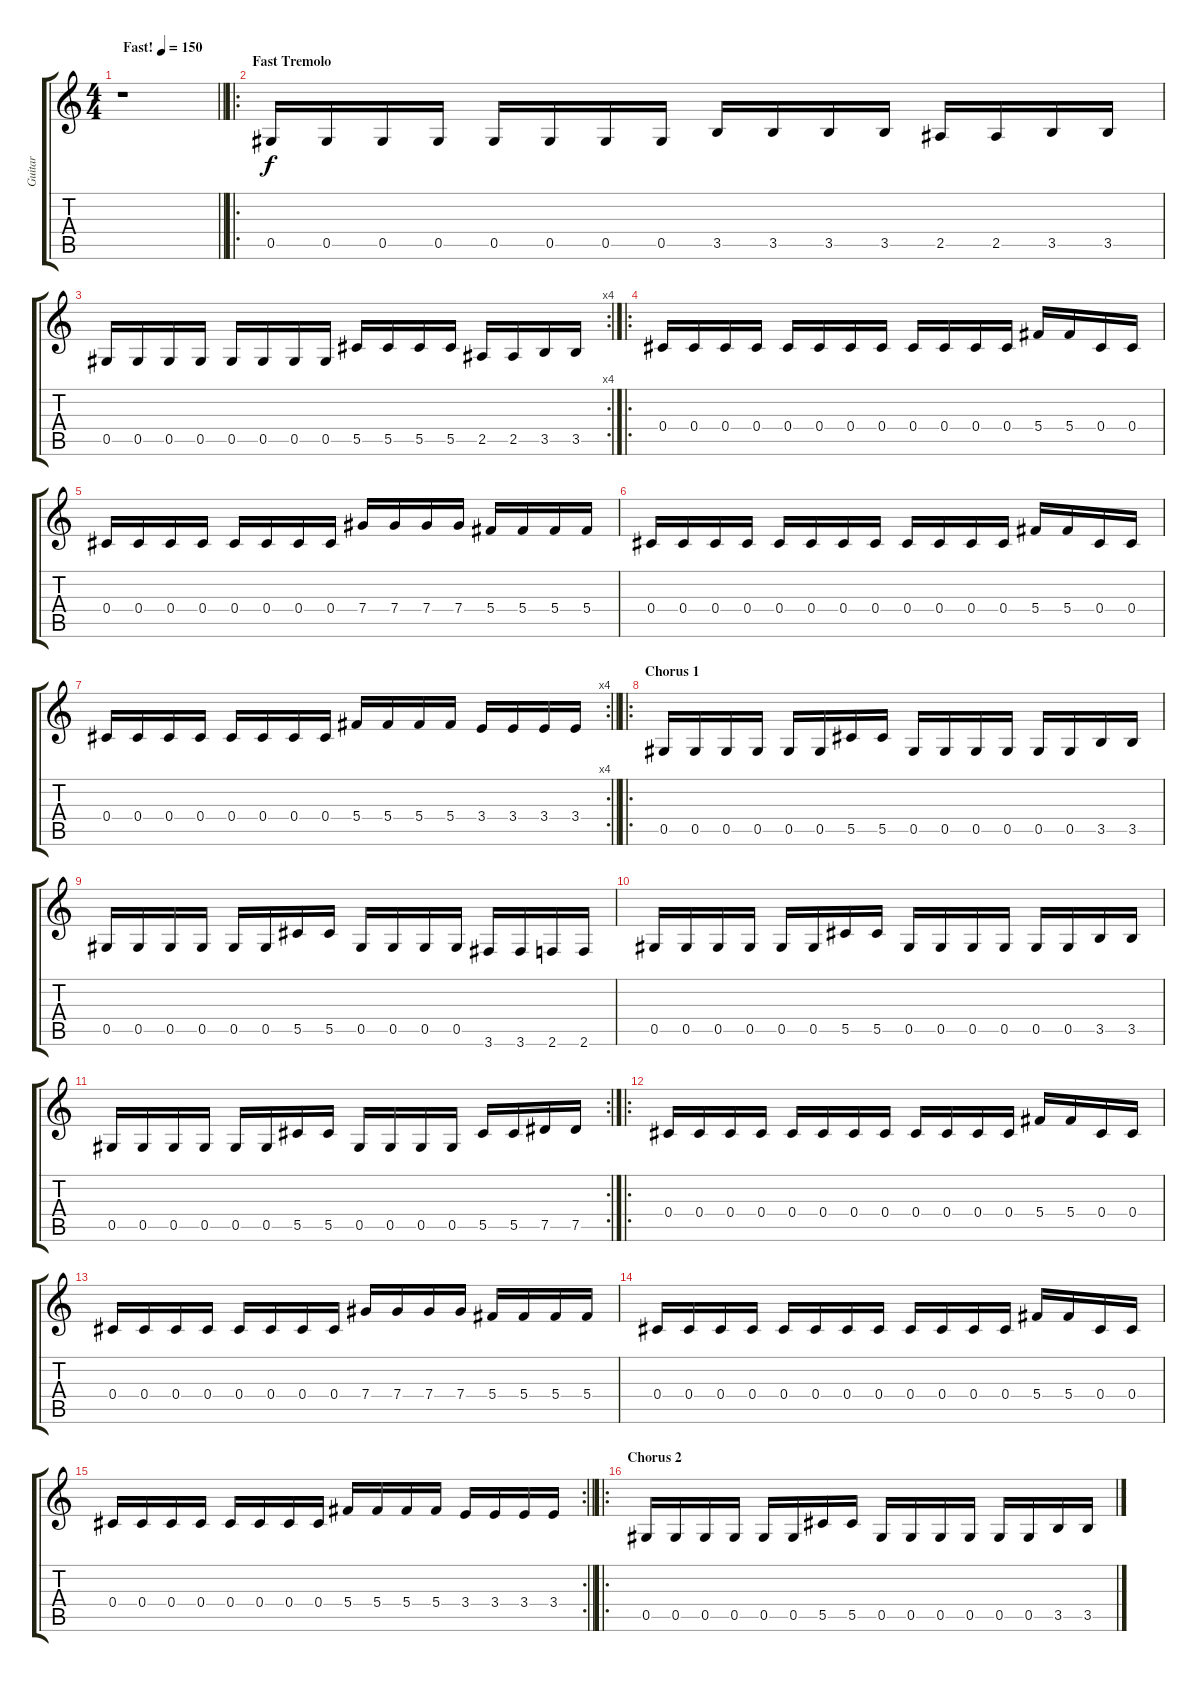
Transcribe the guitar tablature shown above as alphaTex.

\track ("Guitar" "Guitar") {instrument distortionguitar}
\staff {score tabs}
\tuning (Eb4 Bb3 Gb3 Db3 Ab2 Eb2) {hide}
\ts (4 4)
\tempo (150 "Fast!")
\clef g2
\barLineRight lightlight
\ks c
r.1{dy f instrument distortionguitar} |
\ro
\section ("" "Fast Tremolo")
0.5.16 0.5.16 0.5.16 0.5.16 0.5.16 0.5.16 0.5.16 0.5.16 3.5.16 3.5.16 3.5.16 3.5.16 2.5.16 2.5.16 3.5.16 3.5.16 |
\rc 4
0.5.16 0.5.16 0.5.16 0.5.16 0.5.16 0.5.16 0.5.16 0.5.16 5.5.16 5.5.16 5.5.16 5.5.16 2.5.16 2.5.16 3.5.16 3.5.16 |
\ro
0.4.16 0.4.16 0.4.16 0.4.16 0.4.16 0.4.16 0.4.16 0.4.16 0.4.16 0.4.16 0.4.16 0.4.16 5.4.16 5.4.16 0.4.16 0.4.16 |
0.4.16 0.4.16 0.4.16 0.4.16 0.4.16 0.4.16 0.4.16 0.4.16 7.4.16 7.4.16 7.4.16 7.4.16 5.4.16 5.4.16 5.4.16 5.4.16 |
0.4.16 0.4.16 0.4.16 0.4.16 0.4.16 0.4.16 0.4.16 0.4.16 0.4.16 0.4.16 0.4.16 0.4.16 5.4.16 5.4.16 0.4.16 0.4.16 |
\rc 4
\barLineRight lightlight
0.4.16 0.4.16 0.4.16 0.4.16 0.4.16 0.4.16 0.4.16 0.4.16 5.4.16 5.4.16 5.4.16 5.4.16 3.4.16 3.4.16 3.4.16 3.4.16 |
\ro
\section ("" "Chorus 1")
0.5.16 0.5.16 0.5.16 0.5.16 0.5.16 0.5.16 5.5.16 5.5.16 0.5.16 0.5.16 0.5.16 0.5.16 0.5.16 0.5.16 3.5.16 3.5.16 |
0.5.16 0.5.16 0.5.16 0.5.16 0.5.16 0.5.16 5.5.16 5.5.16 0.5.16 0.5.16 0.5.16 0.5.16 3.6.16 3.6.16 2.6.16 2.6.16 |
0.5.16 0.5.16 0.5.16 0.5.16 0.5.16 0.5.16 5.5.16 5.5.16 0.5.16 0.5.16 0.5.16 0.5.16 0.5.16 0.5.16 3.5.16 3.5.16 |
\rc 2
0.5.16 0.5.16 0.5.16 0.5.16 0.5.16 0.5.16 5.5.16 5.5.16 0.5.16 0.5.16 0.5.16 0.5.16 5.5.16 5.5.16 7.5.16 7.5.16 |
\ro
0.4.16 0.4.16 0.4.16 0.4.16 0.4.16 0.4.16 0.4.16 0.4.16 0.4.16 0.4.16 0.4.16 0.4.16 5.4.16 5.4.16 0.4.16 0.4.16 |
0.4.16 0.4.16 0.4.16 0.4.16 0.4.16 0.4.16 0.4.16 0.4.16 7.4.16 7.4.16 7.4.16 7.4.16 5.4.16 5.4.16 5.4.16 5.4.16 |
0.4.16 0.4.16 0.4.16 0.4.16 0.4.16 0.4.16 0.4.16 0.4.16 0.4.16 0.4.16 0.4.16 0.4.16 5.4.16 5.4.16 0.4.16 0.4.16 |
\rc 2
\barLineRight lightlight
0.4.16 0.4.16 0.4.16 0.4.16 0.4.16 0.4.16 0.4.16 0.4.16 5.4.16 5.4.16 5.4.16 5.4.16 3.4.16 3.4.16 3.4.16 3.4.16 |
\ro
\section ("" "Chorus 2")
0.5.16 0.5.16 0.5.16 0.5.16 0.5.16 0.5.16 5.5.16 5.5.16 0.5.16 0.5.16 0.5.16 0.5.16 0.5.16 0.5.16 3.5.16 3.5.16
